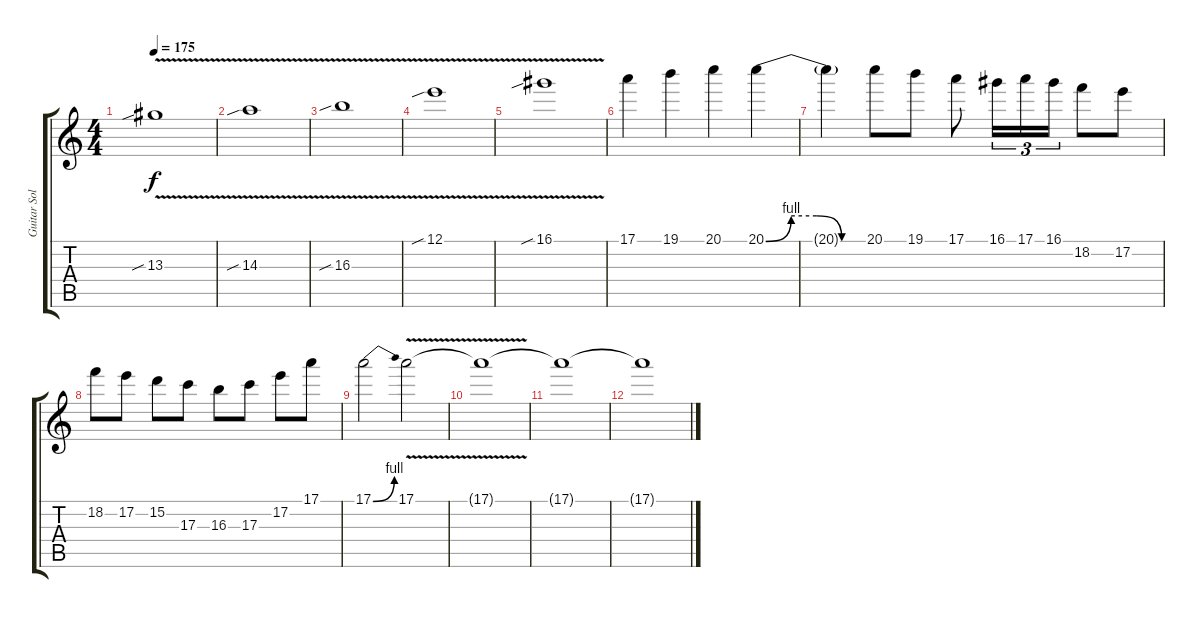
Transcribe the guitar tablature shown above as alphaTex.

\track ("Guitar Solo" "Guitar Sol") {instrument distortionguitar}
\staff {score tabs}
\tuning (E4 B3 G3 D3 A2 E2) {hide}
\ts (4 4)
\tempo 175
\clef g2
\ks c
13.3{v sib}.1{dy f} |
14.3{v sib}.1 |
16.3{v sib}.1 |
12.1{v sib}.1 |
16.1{v sib}.1 |
17.1.4 19.1.4 20.1.4 20.1{be (custom 0 0 15 4 30 4 45 0 60 0)}.4 |
20.1{t}.4 20.1.8 19.1.8 17.1.8 16.1.16{tu (3 2)} 17.1.16{tu (3 2)} 16.1.16{tu (3 2)} 18.2.8 17.2.8 |
18.2.8 17.2.8 15.2.8 17.3.8 16.3.8 17.3.8 17.2.8 17.1.8 |
17.1{be (bend 0 0 60 4)}.2 17.1{v}.2 |
17.1{t}.1 |
17.1{t}.1 |
17.1{t}.1
